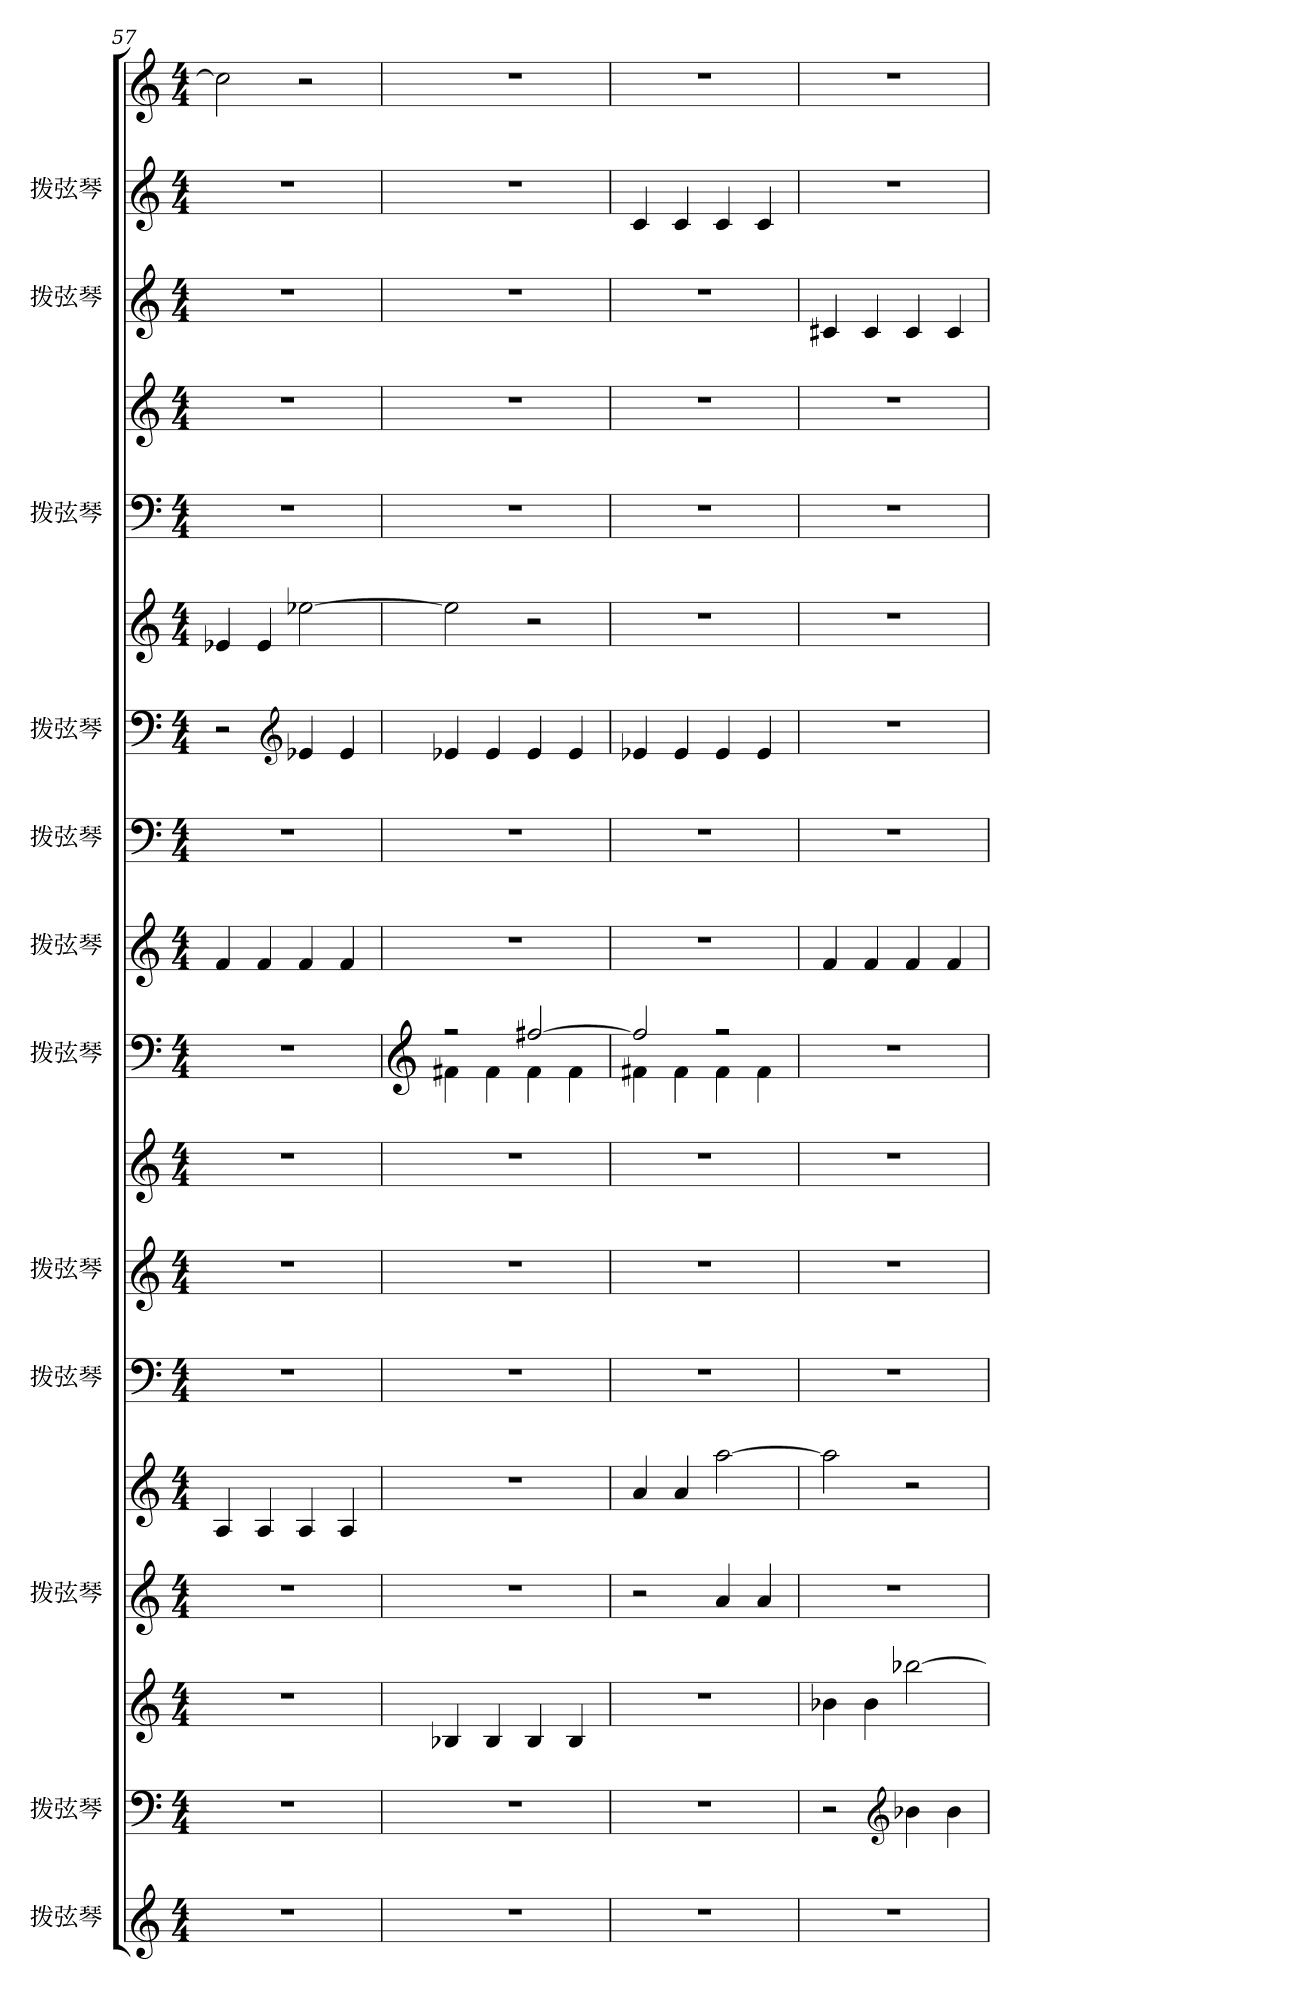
**kern	**kern	**kern	**kern	**kern	**kern	**kern	**kern	**kern	**kern	**kern	**kern	**kern	**kern	**kern	**kern	**kern	**kern
*part12	*part11	*part11	*part10	*part10	*part9	*part8	*part8	*part7	*part6	*part5	*part4	*part4	*part3	*part3	*part2	*part1	*part1
*staff18	*staff17	*staff16	*staff15	*staff14	*staff13	*staff12	*staff11	*staff10	*staff9	*staff8	*staff7	*staff6	*staff5	*staff4	*staff3	*staff2	*staff1
*I"拨弦琴	*I"拨弦琴	*	*I"拨弦琴	*	*I"拨弦琴	*I"拨弦琴	*	*I"拨弦琴	*I"拨弦琴	*I"拨弦琴	*I"拨弦琴	*	*I"拨弦琴	*	*I"拨弦琴	*I"拨弦琴	*
*clefG2	*clefF4	*clefG2	*clefG2	*clefG2	*clefF4	*clefG2	*clefG2	*clefF4	*clefG2	*clefF4	*clefF4	*clefG2	*clefF4	*clefG2	*clefG2	*clefG2	*clefG2
*k[]	*k[]	*k[]	*k[]	*k[]	*k[]	*k[]	*k[]	*k[]	*k[]	*k[]	*k[]	*k[]	*k[]	*k[]	*k[]	*k[]	*k[]
*M4/4	*M4/4	*M4/4	*M4/4	*M4/4	*M4/4	*M4/4	*M4/4	*M4/4	*M4/4	*M4/4	*M4/4	*M4/4	*M4/4	*M4/4	*M4/4	*M4/4	*M4/4
=57	=57	=57	=57	=57	=57	=57	=57	=57	=57	=57	=57	=57	=57	=57	=57	=57	=57
1r	1r	1r	1r	4A/	1r	1r	1r	1r	4f/	1r	2r	4e-X/	1r	1r	1r	1r	2cc\]
.	.	.	.	4A/	.	.	.	.	4f/	.	.	4e-/	.	.	.	.	.
*	*	*	*	*	*	*	*	*	*	*	*clefG2	*	*	*	*	*	*
.	.	.	.	4A/	.	.	.	.	4f/	.	4e-X/	[2ee-X\	.	.	.	.	2r
.	.	.	.	4A/	.	.	.	.	4f/	.	4e-/	.	.	.	.	.	.
=58	=58	=58	=58	=58	=58	=58	=58	=58	=58	=58	=58	=58	=58	=58	=58	=58	=58
*	*	*	*	*	*	*	*	*clefG2	*	*	*	*	*	*	*	*	*
*	*	*	*	*	*	*	*	*^	*	*	*	*	*	*	*	*	*
1r	1r	4B-X/	1r	1r	1r	1r	1r	2r	4f#X\	1r	1r	4e-X/	2ee-\]	1r	1r	1r	1r	1r
.	.	4B-/	.	.	.	.	.	.	4f#\	.	.	4e-/	.	.	.	.	.	.
.	.	4B-/	.	.	.	.	.	[2ff#X/	4f#\	.	.	4e-/	2r	.	.	.	.	.
.	.	4B-/	.	.	.	.	.	.	4f#\	.	.	4e-/	.	.	.	.	.	.
=59	=59	=59	=59	=59	=59	=59	=59	=59	=59	=59	=59	=59	=59	=59	=59	=59	=59	=59
1r	1r	1r	2r	4a/	1r	1r	1r	2ff#/]	4f#X\	1r	1r	4e-X/	1r	1r	1r	1r	4c/	1r
.	.	.	.	4a/	.	.	.	.	4f#\	.	.	4e-/	.	.	.	.	4c/	.
.	.	.	4a/	[2aa\	.	.	.	2r	4f#\	.	.	4e-/	.	.	.	.	4c/	.
.	.	.	4a/	.	.	.	.	.	4f#\	.	.	4e-/	.	.	.	.	4c/	.
*	*	*	*	*	*	*	*	*v	*v	*	*	*	*	*	*	*	*	*
!!LO:PB:g=z
=60	=60	=60	=60	=60	=60	=60	=60	=60	=60	=60	=60	=60	=60	=60	=60	=60	=60
1r	2r	4b-X\	1r	2aa\]	1r	1r	1r	1r	4f/	1r	1r	1r	1r	1r	4c#X/	1r	1r
.	.	4b-\	.	.	.	.	.	.	4f/	.	.	.	.	.	4c#/	.	.
*	*clefG2	*	*	*	*	*	*	*	*	*	*	*	*	*	*	*	*
.	4b-X\	[2bb-X\	.	2r	.	.	.	.	4f/	.	.	.	.	.	4c#/	.	.
.	4b-\	.	.	.	.	.	.	.	4f/	.	.	.	.	.	4c#/	.	.
=	=	=	=	=	=	=	=	=	=	=	=	=	=	=	=	=	=
*-	*-	*-	*-	*-	*-	*-	*-	*-	*-	*-	*-	*-	*-	*-	*-	*-	*-
